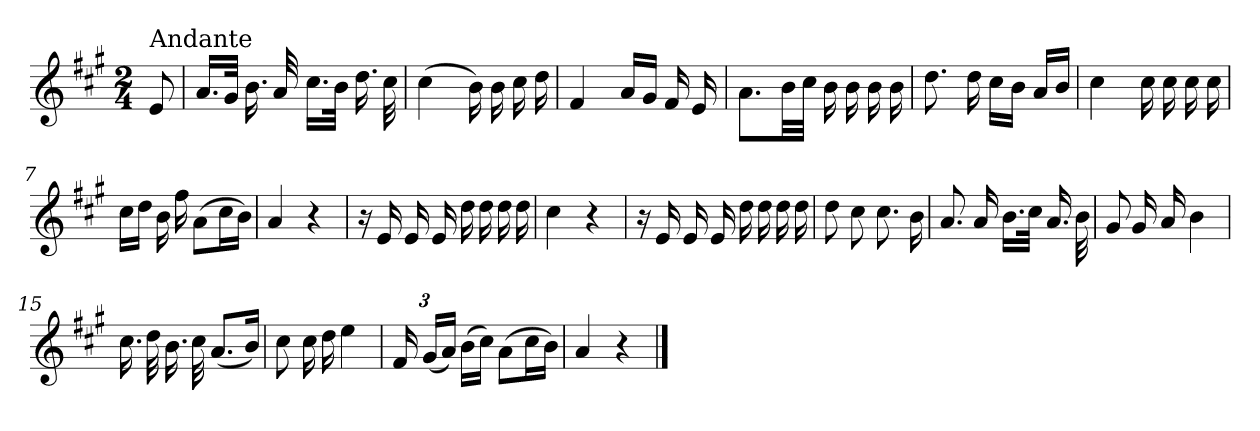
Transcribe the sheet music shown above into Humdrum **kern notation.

**kern
*part1
*staff1
*clefG2
*k[f#c#g#]
*A:
*M2/4
=
!LO:TX:a:t=Andante
8e/
=1
16.a/LL
32g#/JJk
16.b\
32a/
16.cc#\LL
32b\JJk
16.dd\
32cc#\
=2
(>4cc#\
16b\)
16b\
16cc#\
16dd\
=3
4f#/
16a/LL
16g#/JJ
16f#/
16e/
=4
8.a\L
32b\LL
32cc#\JJJ
16b\
16b\
16b\
16b\
=5
8.dd\
16dd\
16cc#\LL
16b\JJ
16a/LL
16b/JJ
!!LO:LB:g=z
=6
4cc#\
16cc#\
16cc#\
16cc#\
16cc#\
=7
16cc#\LL
16dd\JJ
16b\
16ff#\
(>8a\L
16cc#\L
16b\JJ)
=8
4a/
4r
=9
16r
16e/
16e/
16e/
16dd\
16dd\
16dd\
16dd\
=10
4cc#\
4r
=11
16r
16e/
16e/
16e/
16dd\
16dd\
16dd\
16dd\
=12
8dd\
8cc#\
8.cc#\
16b\
!!LO:LB:g=z
=13
8.a/
16a/
16.b\LL
32cc#\JJk
16.a/
32b\
=14
8g#/
16g#/
16a/
4b\
=15
16.cc#\
32dd\
16.b\
32cc#\
(<8.a/L
16b/Jk)
=16
8cc#\
16cc#\
16dd\
4ee\
=17
*Xbrackettup
24f#/
(<24g#/LL
24a/JJ)
(>16b\LL
16cc#\JJ)
(>8a\L
16cc#\L
16b\JJ)
=18
4a/
4r
==
*-
